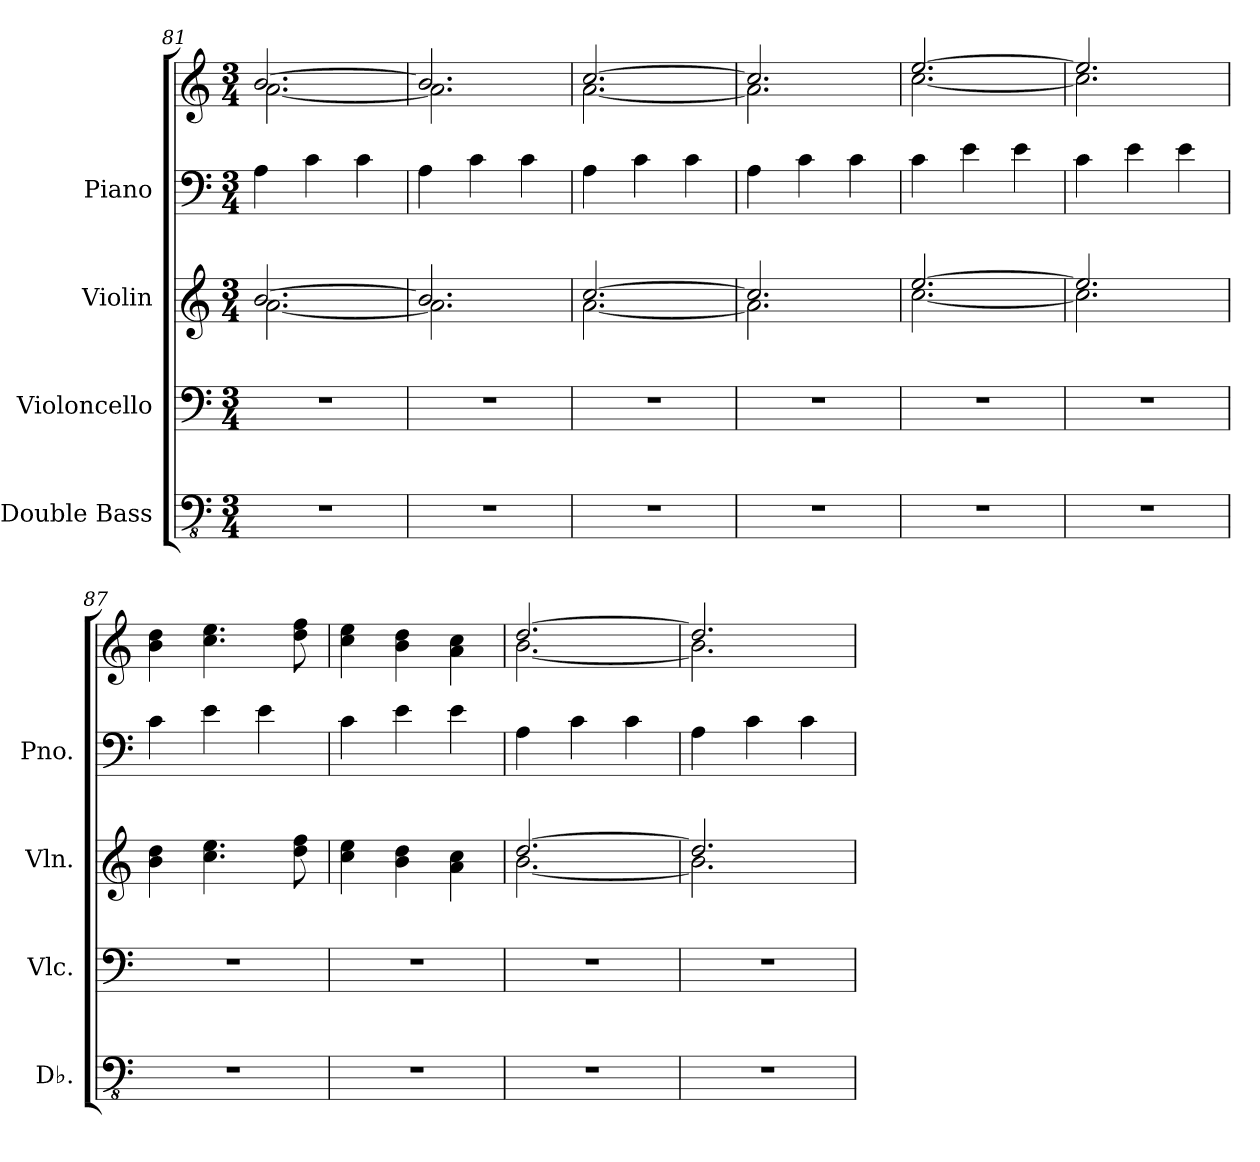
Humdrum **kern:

**kern	**kern	**kern	**kern	**kern
*part4	*part3	*part2	*part1	*part1
*staff5	*staff4	*staff3	*staff2	*staff1
*I"Double Bass	*I"Violoncello	*I"Violin	*I"Piano	*
*I'Db.	*I'Vlc.	*I'Vln.	*I'Pno.	*
*clefFv4	*clefF4	*clefG2	*clefF4	*clefG2
*ITrd7c12	*	*	*	*
*k[]	*k[]	*k[]	*k[]	*k[]
*M3/4	*M3/4	*M3/4	*M3/4	*M3/4
=81	=81	=81	=81	=81
*	*	*^	*	*^
2.r	2.r	[2.b/	[2.a\	4A\	[2.b/	[2.a\
.	.	.	.	4c\	.	.
.	.	.	.	4c\	.	.
!!LO:LB:g=z	!!
=82	=82	=82	=82	=82	=82	=82
2.r	2.r	2.b/]	2.a\]	4A\	2.b/]	2.a\]
.	.	.	.	4c\	.	.
.	.	.	.	4c\	.	.
=83	=83	=83	=83	=83	=83	=83
2.r	2.r	[2.cc/	[2.a\	4A\	[2.cc/	[2.a\
.	.	.	.	4c\	.	.
.	.	.	.	4c\	.	.
=84	=84	=84	=84	=84	=84	=84
2.r	2.r	2.cc/]	2.a\]	4A\	2.cc/]	2.a\]
.	.	.	.	4c\	.	.
.	.	.	.	4c\	.	.
=85	=85	=85	=85	=85	=85	=85
2.r	2.r	[2.ee/	[2.cc\	4c\	[2.ee/	[2.cc\
.	.	.	.	4e\	.	.
.	.	.	.	4e\	.	.
=86	=86	=86	=86	=86	=86	=86
2.r	2.r	2.ee/]	2.cc\]	4c\	2.ee/]	2.cc\]
.	.	.	.	4e\	.	.
.	.	.	.	4e\	.	.
*	*	*v	*v	*	*v	*v
=87	=87	=87	=87	=87
2.r	2.r	4b\ 4dd\	4c\	4b\ 4dd\
.	.	4.cc\ 4.ee\	4e\	4.cc\ 4.ee\
.	.	.	4e\	.
.	.	8dd\ 8ff\	.	8dd\ 8ff\
=88	=88	=88	=88	=88
2.r	2.r	4cc\ 4ee\	4c\	4cc\ 4ee\
.	.	4b\ 4dd\	4e\	4b\ 4dd\
.	.	4a\ 4cc\	4e\	4a\ 4cc\
=89	=89	=89	=89	=89
*	*	*^	*	*^
2.r	2.r	[2.dd/	[2.b\	4A\	[2.dd/	[2.b\
.	.	.	.	4c\	.	.
.	.	.	.	4c\	.	.
=90	=90	=90	=90	=90	=90	=90
2.r	2.r	2.dd/]	2.b\]	4A\	2.dd/]	2.b\]
.	.	.	.	4c\	.	.
.	.	.	.	4c\	.	.
*	*	*v	*v	*	*v	*v
=	=	=	=	=
*-	*-	*-	*-	*-
